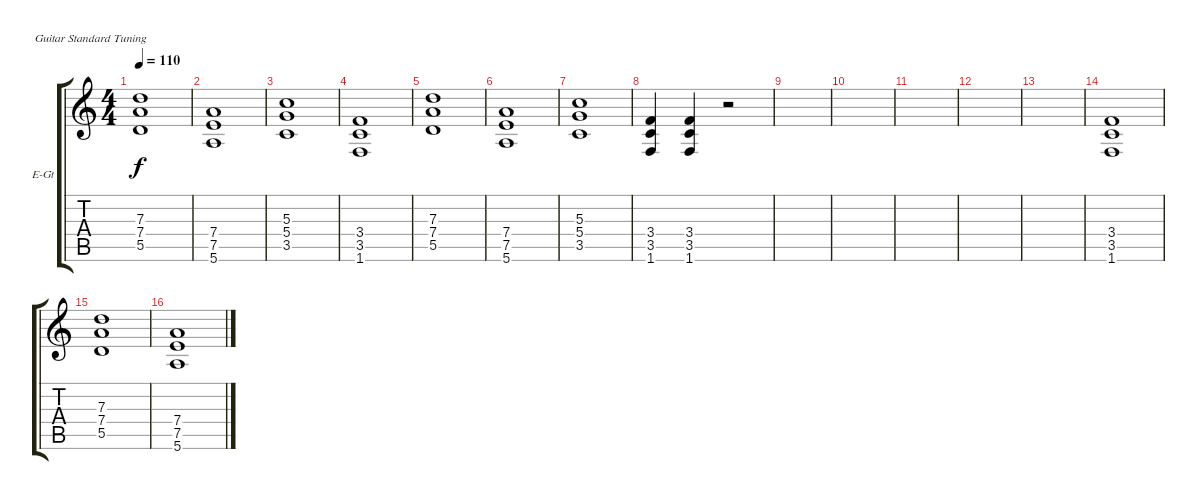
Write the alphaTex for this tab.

\bracketExtendMode groupsimilarinstruments
\firstSystemTrackNameOrientation horizontal
\otherSystemsTrackNameOrientation horizontal
\track ("Electric Guitar" "E-Gt") {instrument distortionguitar}
\staff {score tabs}
\tuning (E4 B3 G3 D3 A2 E2)
\ts (4 4)
\tempo 110
\clef g2
\scale
0.333333
\ks c
(5.5 7.4 7.3).1{dy f} |
\scale
0.333333 (5.6 7.5 7.4).1 |
\scale
0.333333 (3.5 5.4 5.3).1 |
\scale
0.333333 (1.6 3.5 3.4).1 |
(5.5 7.4 7.3).1 |
(5.6 7.5 7.4).1 |
(3.5 5.4 5.3).1 |
\scale
0.333333 (1.6 3.5 3.4).4 (1.6 3.5 3.4).4 r.2 |
|
\scale
0.333333 |
\scale
0.333333 |
\scale
0.333333 |
\scale
0.333333 |
\scale
0.333333 (1.6 3.5 3.4).1 |
\scale
0.333333 (5.5 7.4 7.3).1 |
\scale
0.333333 (5.6 7.5 7.4).1
